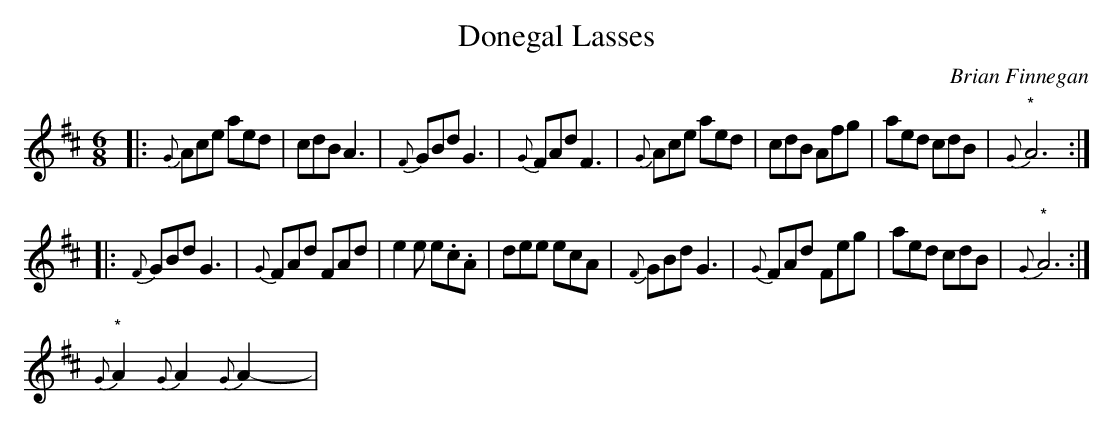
X:1
T: Donegal Lasses
C: Brian Finnegan
M: 6/8
L: 1/8
K: Amix
|:\
{G}Ace aed | cdB A3 | {F}GBd G3 | {G}FAd F3 |\
{G}Ace aed | cdB Afg | aed cdB | "*"{G}A6 :|
|:\
{F}GBd G3 | {G}FAd FAd | e2e e.c.A | dee ecA |\
{F}GBd G3 | {G}FAd Feg | aed cdB | "*"{G}A6 :|
"*" {G}A2 {G}A2 {G}A2-y|
